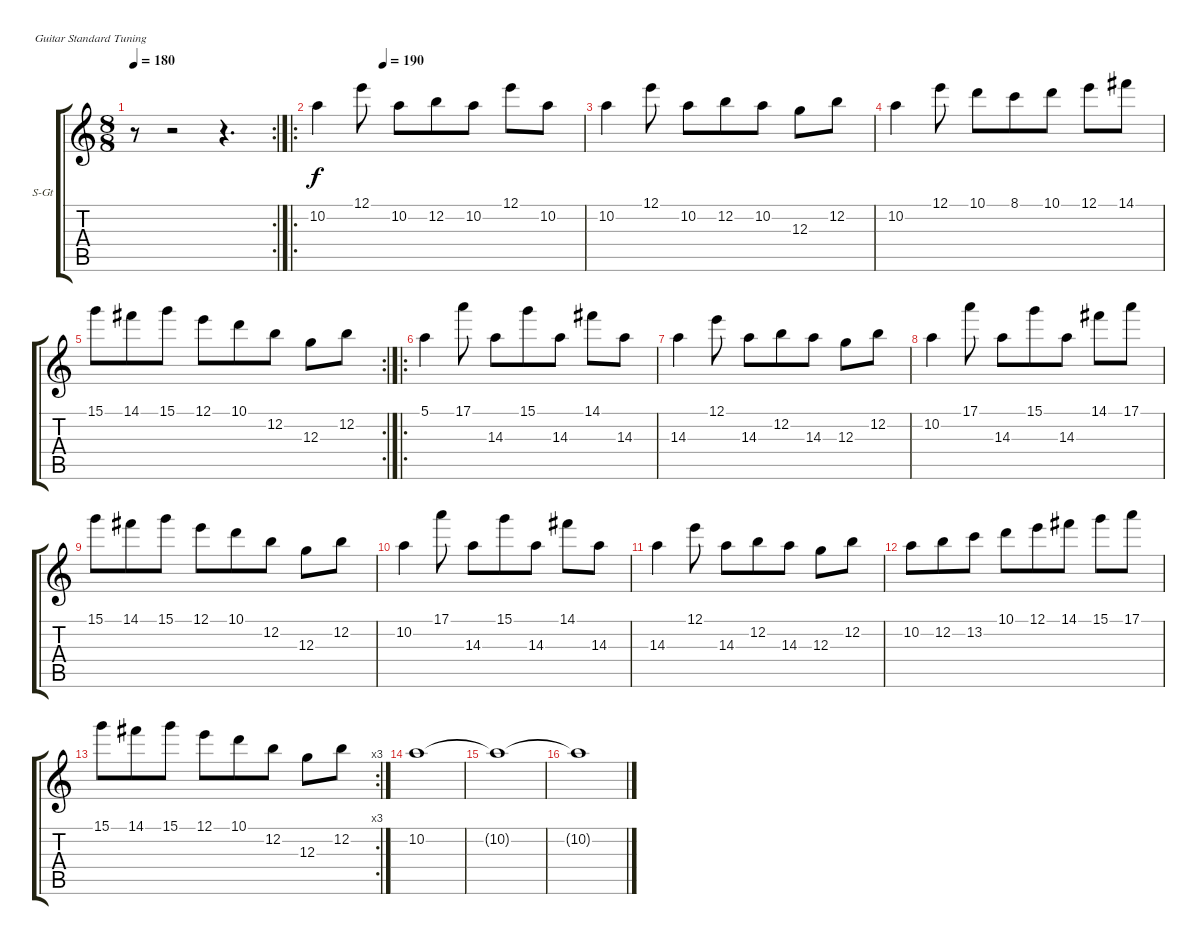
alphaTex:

\bracketExtendMode groupsimilarinstruments
\firstSystemTrackNameOrientation horizontal
\otherSystemsTrackNameOrientation horizontal
\track ("Pista 4" "S-Gt") {instrument flute}
\staff {score tabs}
\tuning (E4 B3 G3 D3 A2 E2)
\displaytranspose 12
\rc 2
\ts (8 8)
\tempo 180
\clef g2
\ks c
r.8{dy f} r.2 r.4{d} |
\ro
\tempo (190 0.25)
10.2.4 12.1.8 10.2.8 12.2.8 10.2.8 12.1.8 10.2.8 |
10.2.4 12.1.8 10.2.8 12.2.8 10.2.8 12.3.8 12.2.8 |
10.2.4 12.1.8 10.1.8 8.1.8 10.1.8 12.1.8 14.1.8 |
\rc 2
15.1.8 14.1.8 15.1.8 12.1.8 10.1.8 12.2.8 12.3.8 12.2.8 |
\ro
5.1.4 17.1.8 14.3.8 15.1.8 14.3.8 14.1.8 14.3.8 |
14.3.4 12.1.8 14.3.8 12.2.8 14.3.8 12.3.8 12.2.8 |
10.2.4 17.1.8 14.3.8 15.1.8 14.3.8 14.1.8 17.1.8 |
15.1.8 14.1.8 15.1.8 12.1.8 10.1.8 12.2.8 12.3.8 12.2.8 |
10.2.4 17.1.8 14.3.8 15.1.8 14.3.8 14.1.8 14.3.8 |
14.3.4 12.1.8 14.3.8 12.2.8 14.3.8 12.3.8 12.2.8 |
10.2.8 12.2.8 13.2.8 10.1.8 12.1.8 14.1.8 15.1.8 17.1.8 |
\rc 3
15.1.8 14.1.8 15.1.8 12.1.8 10.1.8 12.2.8 12.3.8 12.2.8 |
10.2.1 |
10.2{t}.1 |
10.2{t}.1
